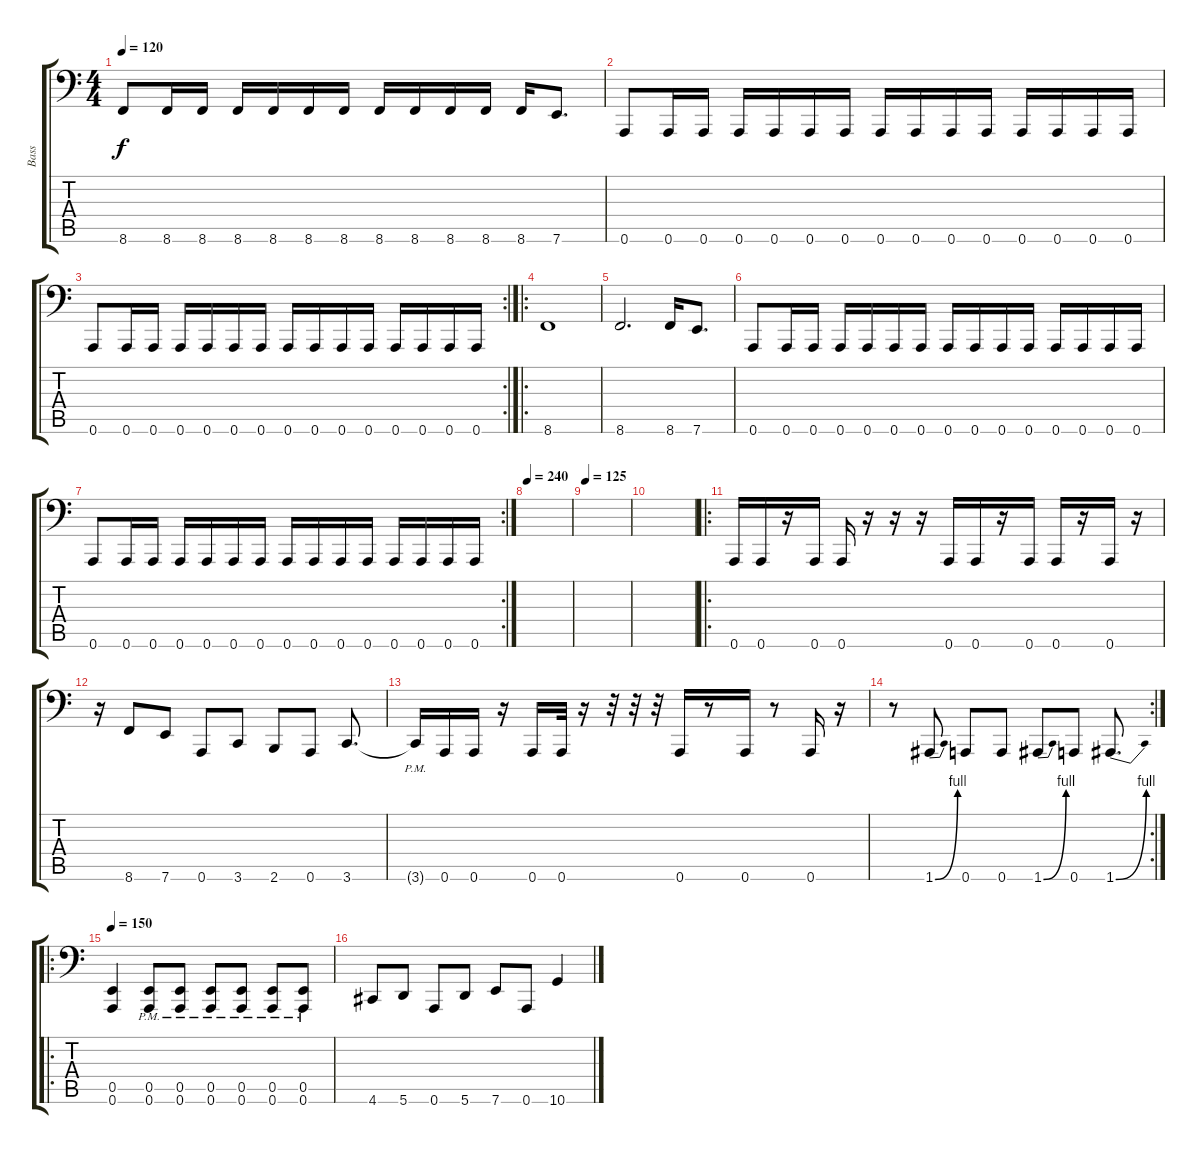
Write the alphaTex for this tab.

\track ("Bass" "Bass") {instrument electricbasspick}
\staff {score tabs}
\tuning (B2 Gb2 D2 A1 E1 A0) {hide}
\ts (4 4)
\tempo 120
\clef f4
\ks c
8.6.8{dy f} 8.6.16 8.6.16 8.6.16 8.6.16 8.6.16 8.6.16 8.6.16 8.6.16 8.6.16 8.6.16 8.6.16 7.6.8{d} |
0.6.8 0.6.16 0.6.16 0.6.16 0.6.16 0.6.16 0.6.16 0.6.16 0.6.16 0.6.16 0.6.16 0.6.16 0.6.16 0.6.16 0.6.16 |
\rc 2
0.6.8 0.6.16 0.6.16 0.6.16 0.6.16 0.6.16 0.6.16 0.6.16 0.6.16 0.6.16 0.6.16 0.6.16 0.6.16 0.6.16 0.6.16 |
\ro
8.6.1 |
8.6.2{d} 8.6.16 7.6.8{d} |
0.6.8 0.6.16 0.6.16 0.6.16 0.6.16 0.6.16 0.6.16 0.6.16 0.6.16 0.6.16 0.6.16 0.6.16 0.6.16 0.6.16 0.6.16 |
\rc 2
0.6.8 0.6.16 0.6.16 0.6.16 0.6.16 0.6.16 0.6.16 0.6.16 0.6.16 0.6.16 0.6.16 0.6.16 0.6.16 0.6.16 0.6.16 |
\tempo 240
|
\tempo 125
|
|
\ro
0.6.16 0.6.16 r.16 0.6.16 0.6.16 r.16 r.16 r.16 0.6.16 0.6.16 r.16 0.6.16 0.6.16 r.16 0.6.16 r.16 |
r.16 8.6.8 7.6.8 0.6.8 3.6.8 2.6.8 0.6.8 3.6.8{d} |
3.6{pm t}.16 0.6.16 0.6.16 r.16 0.6.16 0.6.32 r.16 r.32 r.32 r.32 0.6.16 r.8 0.6.16 r.8 0.6.16 r.16 |
\rc 2
r.8 1.6{be (bend 0 0 60 4)}.8 0.6.8 0.6.8 1.6{be (bend 0 0 60 4)}.8 0.6.8 1.6{be (bend 0 0 60 4)}.8{d} |
\ro
\tempo 150
(0.5 0.6).4 (0.5{pm} 0.6{pm}).8 (0.5{pm} 0.6{pm}).8 (0.5{pm} 0.6{pm}).8 (0.5{pm} 0.6{pm}).8 (0.5{pm} 0.6{pm}).8 (0.5{pm} 0.6{pm}).8 |
4.6.8 5.6.8 0.6.8 5.6.8 7.6.8 0.6.8 10.6.4
